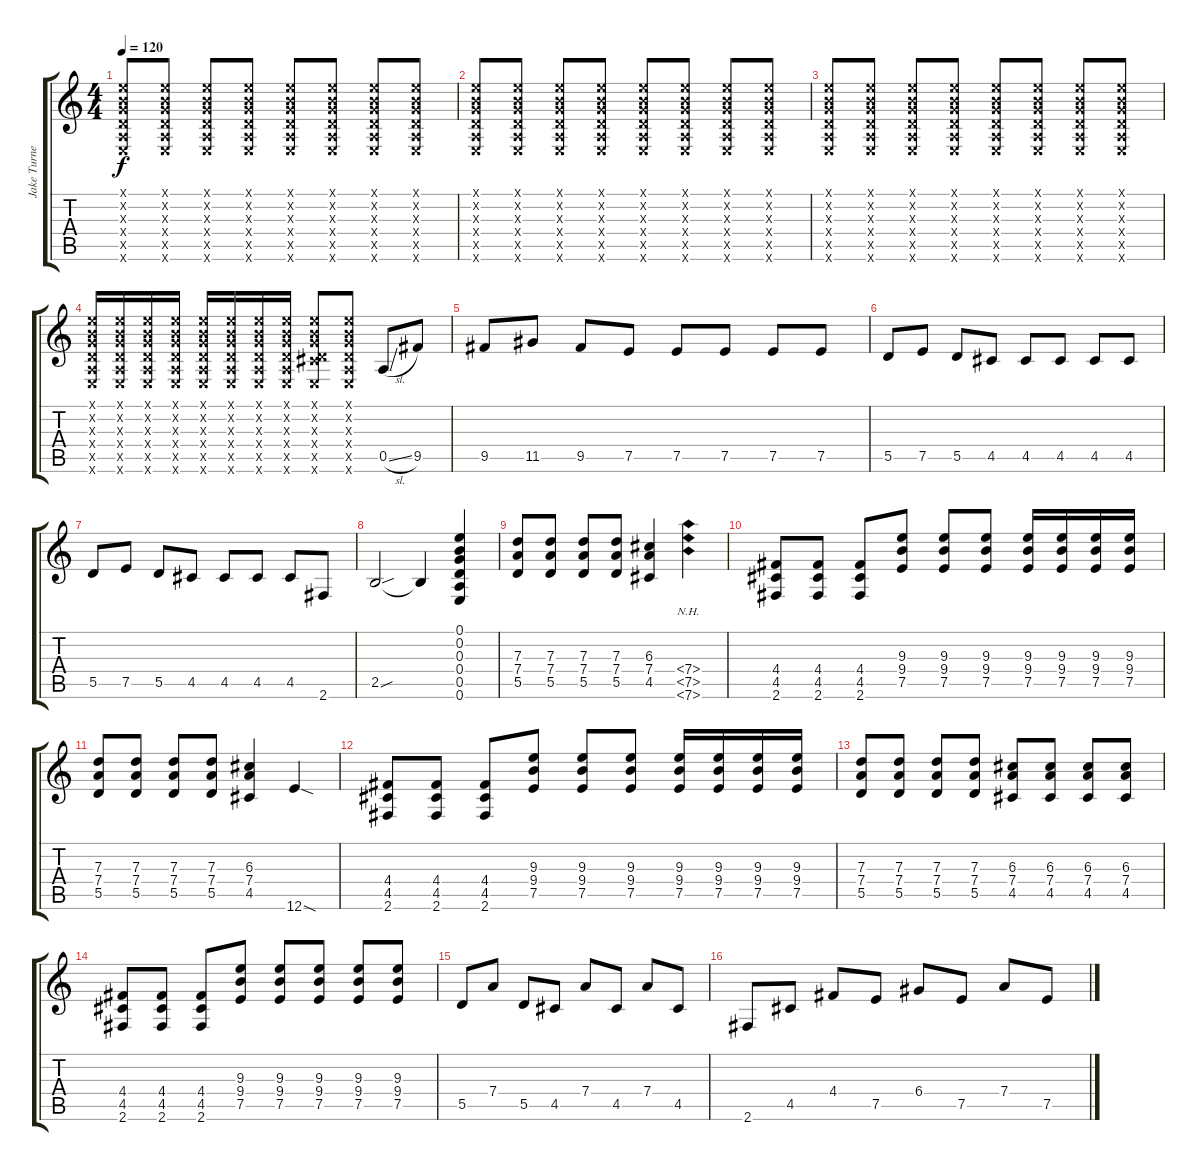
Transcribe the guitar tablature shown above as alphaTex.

\track ("Jake Turner" "Jake Turne") {instrument acousticguitarsteel}
\staff {score tabs}
\tuning (E4 B3 G3 D3 A2 E2) {hide}
\ts (4 4)
\tempo 120
\clef g2
\ks c
(0.1{x} 0.2{x} 0.3{x} 0.4{x} 0.5{x} 0.6{x}).8{dy f} (0.1{x} 0.2{x} 0.3{x} 0.4{x} 0.5{x} 0.6{x}).8 (0.1{x} 0.2{x} 0.3{x} 0.4{x} 0.5{x} 0.6{x}).8 (0.1{x} 0.2{x} 0.3{x} 0.4{x} 0.5{x} 0.6{x}).8 (0.1{x} 0.2{x} 0.3{x} 0.4{x} 0.5{x} 0.6{x}).8 (0.1{x} 0.2{x} 0.3{x} 0.4{x} 0.5{x} 0.6{x}).8 (0.1{x} 0.2{x} 0.3{x} 0.4{x} 0.5{x} 0.6{x}).8 (0.1{x} 0.2{x} 0.3{x} 0.4{x} 0.5{x} 0.6{x}).8 |
(0.1{x} 0.2{x} 0.3{x} 0.4{x} 0.5{x} 0.6{x}).8 (0.1{x} 0.2{x} 0.3{x} 0.4{x} 0.5{x} 0.6{x}).8 (0.1{x} 0.2{x} 0.3{x} 0.4{x} 0.5{x} 0.6{x}).8 (0.1{x} 0.2{x} 0.3{x} 0.4{x} 0.5{x} 0.6{x}).8 (0.1{x} 0.2{x} 0.3{x} 0.4{x} 0.5{x} 0.6{x}).8 (0.1{x} 0.2{x} 0.3{x} 0.4{x} 0.5{x} 0.6{x}).8 (0.1{x} 0.2{x} 0.3{x} 0.4{x} 0.5{x} 0.6{x}).8 (0.1{x} 0.2{x} 0.3{x} 0.4{x} 0.5{x} 0.6{x}).8 |
(0.1{x} 0.2{x} 0.3{x} 0.4{x} 0.5{x} 0.6{x}).8 (0.1{x} 0.2{x} 0.3{x} 0.4{x} 0.5{x} 0.6{x}).8 (0.1{x} 0.2{x} 0.3{x} 0.4{x} 0.5{x} 0.6{x}).8 (0.1{x} 0.2{x} 0.3{x} 0.4{x} 0.5{x} 0.6{x}).8 (0.1{x} 0.2{x} 0.3{x} 0.4{x} 0.5{x} 0.6{x}).8 (0.1{x} 0.2{x} 0.3{x} 0.4{x} 0.5{x} 0.6{x}).8 (0.1{x} 0.2{x} 0.3{x} 0.4{x} 0.5{x} 0.6{x}).8 (0.1{x} 0.2{x} 0.3{x} 0.4{x} 0.5{x} 0.6{x}).8 |
(0.1{x} 0.2{x} 0.3{x} 0.4{x} 0.5{x} 0.6{x}).16 (0.1{x} 0.2{x} 0.3{x} 0.4{x} 0.5{x} 0.6{x}).16 (0.1{x} 0.2{x} 0.3{x} 0.4{x} 0.5{x} 0.6{x}).16 (0.1{x} 0.2{x} 0.3{x} 0.4{x} 0.5{x} 0.6{x}).16 (0.1{x} 0.2{x} 0.3{x} 0.4{x} 0.5{x} 0.6{x}).16 (0.1{x} 0.2{x} 0.3{x} 0.4{x} 0.5{x} 0.6{x}).16 (0.1{x} 0.2{x} 0.3{x} 0.4{x} 0.5{x} 0.6{x}).16 (0.1{x} 0.2{x} 0.3{x} 0.4{x} 0.5{x} 0.6{x}).16 (0.1{x} 0.2{x} 0.3{x} 0.4{x} 4.5{x} 0.6{x}).8 (0.1{x} 0.2{x} 0.3{x} 0.4{x} 0.5{x} 0.6{x}).8 0.5{sl}.8 9.5.8 |
9.5.8 11.5.8 9.5.8 7.5.8 7.5.8 7.5.8 7.5.8 7.5.8 |
5.5.8 7.5.8 5.5.8 4.5.8 4.5.8 4.5.8 4.5.8 4.5.8 |
5.5.8 7.5.8 5.5.8 4.5.8 4.5.8 4.5.8 4.5.8 2.6.8 |
2.5{sou}.2 2.5{t}.4 (0.1 0.2 0.3 0.4 0.5 0.6).4 |
(7.3 7.4 5.5).8 (7.3 7.4 5.5).8 (7.3 7.4 5.5).8 (7.3 7.4 5.5).8 (6.3 7.4 4.5).4 (7.4{nh} 7.5{nh} 7.6{nh}).4 |
(4.4 4.5 2.6).8 (4.4 4.5 2.6).8 (4.4 4.5 2.6).8 (9.3 9.4 7.5).8 (9.3 9.4 7.5).8 (9.3 9.4 7.5).8 (9.3 9.4 7.5).16 (9.3 9.4 7.5).16 (9.3 9.4 7.5).16 (9.3 9.4 7.5).16 |
(7.3 7.4 5.5).8 (7.3 7.4 5.5).8 (7.3 7.4 5.5).8 (7.3 7.4 5.5).8 (6.3 7.4 4.5).4 12.6{sod}.4 |
(4.4 4.5 2.6).8 (4.4 4.5 2.6).8 (4.4 4.5 2.6).8 (9.3 9.4 7.5).8 (9.3 9.4 7.5).8 (9.3 9.4 7.5).8 (9.3 9.4 7.5).16 (9.3 9.4 7.5).16 (9.3 9.4 7.5).16 (9.3 9.4 7.5).16 |
(7.3 7.4 5.5).8 (7.3 7.4 5.5).8 (7.3 7.4 5.5).8 (7.3 7.4 5.5).8 (6.3 7.4 4.5).8 (6.3 7.4 4.5).8 (6.3 7.4 4.5).8 (6.3 7.4 4.5).8 |
(4.4 4.5 2.6).8 (4.4 4.5 2.6).8 (4.4 4.5 2.6).8 (9.3 9.4 7.5).8 (9.3 9.4 7.5).8 (9.3 9.4 7.5).8 (9.3 9.4 7.5).8 (9.3 9.4 7.5).8 |
5.5.8 7.4.8 5.5.8 4.5.8 7.4.8 4.5.8 7.4.8 4.5.8 |
2.6.8 4.5.8 4.4.8 7.5.8 6.4.8 7.5.8 7.4.8 7.5.8
